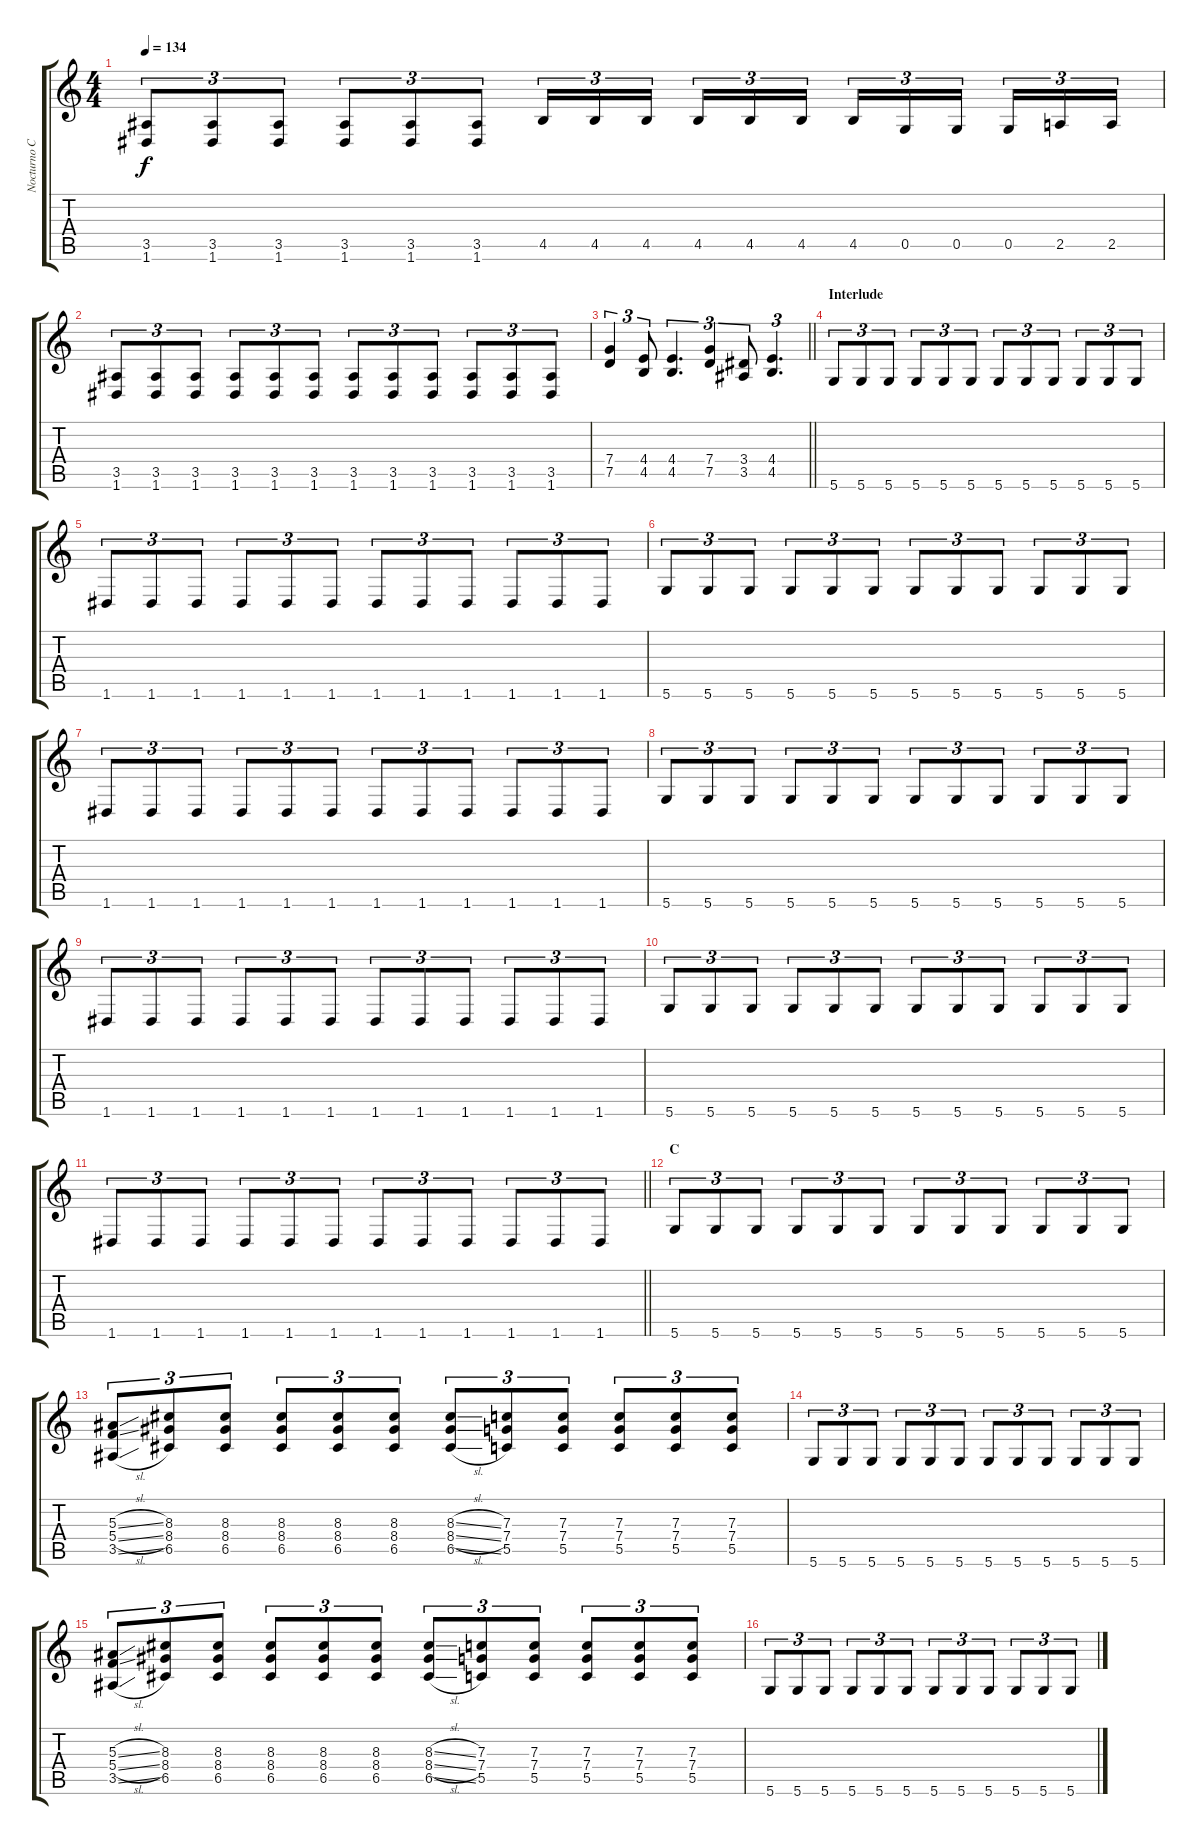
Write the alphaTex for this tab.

\track ("Nocturno Culto" "Nocturno C") {instrument distortionguitar}
\staff {score tabs}
\tuning (D4 A3 F3 C3 G2 D2) {hide}
\ts (4 4)
\tempo 134
\clef g2
\ks c
(3.5 1.6).8{tu (3 2) dy f} (3.5 1.6).8{tu (3 2)} (3.5 1.6).8{tu (3 2)} (3.5 1.6).8{tu (3 2)} (3.5 1.6).8{tu (3 2)} (3.5 1.6).8{tu (3 2)} 4.5.16{tu (3 2)} 4.5.16{tu (3 2)} 4.5.16{tu (3 2) beam splitsecondary} 4.5.16{tu (3 2)} 4.5.16{tu (3 2)} 4.5.16{tu (3 2)} 4.5.16{tu (3 2)} 0.5.16{tu (3 2)} 0.5.16{tu (3 2) beam splitsecondary} 0.5.16{tu (3 2)} 2.5.16{tu (3 2)} 2.5.16{tu (3 2)} |
(3.5 1.6).8{tu (3 2)} (3.5 1.6).8{tu (3 2)} (3.5 1.6).8{tu (3 2)} (3.5 1.6).8{tu (3 2)} (3.5 1.6).8{tu (3 2)} (3.5 1.6).8{tu (3 2)} (3.5 1.6).8{tu (3 2)} (3.5 1.6).8{tu (3 2)} (3.5 1.6).8{tu (3 2)} (3.5 1.6).8{tu (3 2)} (3.5 1.6).8{tu (3 2)} (3.5 1.6).8{tu (3 2)} |
\barLineRight lightlight
(7.4 7.5).4{tu (3 2)} (4.4 4.5).8{tu (3 2)} (4.4 4.5).4{d tu (3 2)} (7.4 7.5).4{tu (3 2)} (3.4 3.5).8{tu (3 2)} (4.4 4.5).4{d tu (3 2)} |
\section ("" "Interlude")
5.6.8{tu (3 2)} 5.6.8{tu (3 2)} 5.6.8{tu (3 2)} 5.6.8{tu (3 2)} 5.6.8{tu (3 2)} 5.6.8{tu (3 2)} 5.6.8{tu (3 2)} 5.6.8{tu (3 2)} 5.6.8{tu (3 2)} 5.6.8{tu (3 2)} 5.6.8{tu (3 2)} 5.6.8{tu (3 2)} |
1.6.8{tu (3 2)} 1.6.8{tu (3 2)} 1.6.8{tu (3 2)} 1.6.8{tu (3 2)} 1.6.8{tu (3 2)} 1.6.8{tu (3 2)} 1.6.8{tu (3 2)} 1.6.8{tu (3 2)} 1.6.8{tu (3 2)} 1.6.8{tu (3 2)} 1.6.8{tu (3 2)} 1.6.8{tu (3 2)} |
5.6.8{tu (3 2)} 5.6.8{tu (3 2)} 5.6.8{tu (3 2)} 5.6.8{tu (3 2)} 5.6.8{tu (3 2)} 5.6.8{tu (3 2)} 5.6.8{tu (3 2)} 5.6.8{tu (3 2)} 5.6.8{tu (3 2)} 5.6.8{tu (3 2)} 5.6.8{tu (3 2)} 5.6.8{tu (3 2)} |
1.6.8{tu (3 2)} 1.6.8{tu (3 2)} 1.6.8{tu (3 2)} 1.6.8{tu (3 2)} 1.6.8{tu (3 2)} 1.6.8{tu (3 2)} 1.6.8{tu (3 2)} 1.6.8{tu (3 2)} 1.6.8{tu (3 2)} 1.6.8{tu (3 2)} 1.6.8{tu (3 2)} 1.6.8{tu (3 2)} |
5.6.8{tu (3 2)} 5.6.8{tu (3 2)} 5.6.8{tu (3 2)} 5.6.8{tu (3 2)} 5.6.8{tu (3 2)} 5.6.8{tu (3 2)} 5.6.8{tu (3 2)} 5.6.8{tu (3 2)} 5.6.8{tu (3 2)} 5.6.8{tu (3 2)} 5.6.8{tu (3 2)} 5.6.8{tu (3 2)} |
1.6.8{tu (3 2)} 1.6.8{tu (3 2)} 1.6.8{tu (3 2)} 1.6.8{tu (3 2)} 1.6.8{tu (3 2)} 1.6.8{tu (3 2)} 1.6.8{tu (3 2)} 1.6.8{tu (3 2)} 1.6.8{tu (3 2)} 1.6.8{tu (3 2)} 1.6.8{tu (3 2)} 1.6.8{tu (3 2)} |
5.6.8{tu (3 2)} 5.6.8{tu (3 2)} 5.6.8{tu (3 2)} 5.6.8{tu (3 2)} 5.6.8{tu (3 2)} 5.6.8{tu (3 2)} 5.6.8{tu (3 2)} 5.6.8{tu (3 2)} 5.6.8{tu (3 2)} 5.6.8{tu (3 2)} 5.6.8{tu (3 2)} 5.6.8{tu (3 2)} |
\barLineRight lightlight
1.6.8{tu (3 2)} 1.6.8{tu (3 2)} 1.6.8{tu (3 2)} 1.6.8{tu (3 2)} 1.6.8{tu (3 2)} 1.6.8{tu (3 2)} 1.6.8{tu (3 2)} 1.6.8{tu (3 2)} 1.6.8{tu (3 2)} 1.6.8{tu (3 2)} 1.6.8{tu (3 2)} 1.6.8{tu (3 2)} |
\section ("" "C")
5.6.8{tu (3 2)} 5.6.8{tu (3 2)} 5.6.8{tu (3 2)} 5.6.8{tu (3 2)} 5.6.8{tu (3 2)} 5.6.8{tu (3 2)} 5.6.8{tu (3 2)} 5.6.8{tu (3 2)} 5.6.8{tu (3 2)} 5.6.8{tu (3 2)} 5.6.8{tu (3 2)} 5.6.8{tu (3 2)} |
(5.3{sl} 5.4{sl} 3.5{sl}).8{tu (3 2)} (8.3 8.4 6.5).8{tu (3 2)} (8.3 8.4 6.5).8{tu (3 2)} (8.3 8.4 6.5).8{tu (3 2)} (8.3 8.4 6.5).8{tu (3 2)} (8.3 8.4 6.5).8{tu (3 2)} (8.3{sl} 8.4{sl} 6.5{sl}).8{tu (3 2)} (7.3 7.4 5.5).8{tu (3 2)} (7.3 7.4 5.5).8{tu (3 2)} (7.3 7.4 5.5).8{tu (3 2)} (7.3 7.4 5.5).8{tu (3 2)} (7.3 7.4 5.5).8{tu (3 2)} |
5.6.8{tu (3 2)} 5.6.8{tu (3 2)} 5.6.8{tu (3 2)} 5.6.8{tu (3 2)} 5.6.8{tu (3 2)} 5.6.8{tu (3 2)} 5.6.8{tu (3 2)} 5.6.8{tu (3 2)} 5.6.8{tu (3 2)} 5.6.8{tu (3 2)} 5.6.8{tu (3 2)} 5.6.8{tu (3 2)} |
(5.3{sl} 5.4{sl} 3.5{sl}).8{tu (3 2)} (8.3 8.4 6.5).8{tu (3 2)} (8.3 8.4 6.5).8{tu (3 2)} (8.3 8.4 6.5).8{tu (3 2)} (8.3 8.4 6.5).8{tu (3 2)} (8.3 8.4 6.5).8{tu (3 2)} (8.3{sl} 8.4{sl} 6.5{sl}).8{tu (3 2)} (7.3 7.4 5.5).8{tu (3 2)} (7.3 7.4 5.5).8{tu (3 2)} (7.3 7.4 5.5).8{tu (3 2)} (7.3 7.4 5.5).8{tu (3 2)} (7.3 7.4 5.5).8{tu (3 2)} |
5.6.8{tu (3 2)} 5.6.8{tu (3 2)} 5.6.8{tu (3 2)} 5.6.8{tu (3 2)} 5.6.8{tu (3 2)} 5.6.8{tu (3 2)} 5.6.8{tu (3 2)} 5.6.8{tu (3 2)} 5.6.8{tu (3 2)} 5.6.8{tu (3 2)} 5.6.8{tu (3 2)} 5.6.8{tu (3 2)}
